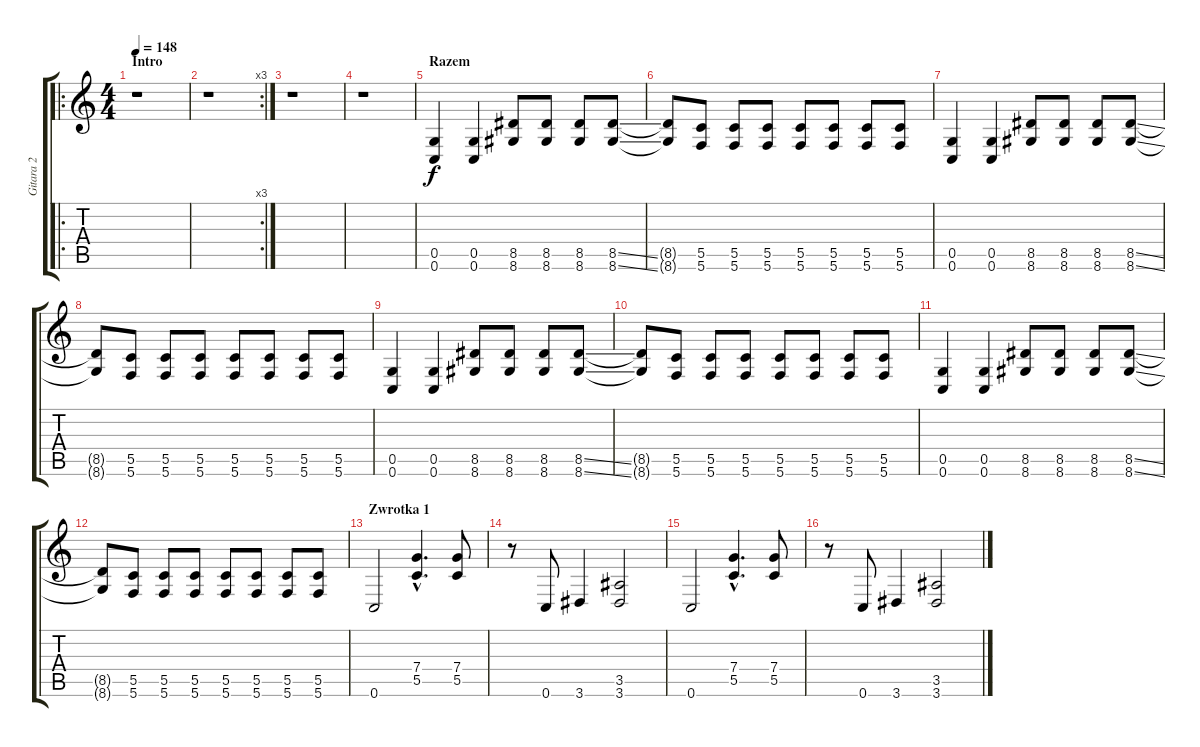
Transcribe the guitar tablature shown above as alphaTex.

\track ("Gitara 2" "Gitara 2") {instrument distortionguitar}
\staff {score tabs}
\tuning (D4 A3 F3 C3 G2 C2) {hide}
\ro
\ts (4 4)
\section ("" "Intro")
\tempo 148
\clef g2
\ks c
r.1{dy f instrument distortionguitar} |
\rc 3
r.1 |
r.1 |
r.1 |
\section ("" "Razem")
(0.5 0.6).4{volume 16 balance 2 instrument distortionguitar} (0.5 0.6).4 (8.5 8.6).8 (8.5 8.6).8 (8.5 8.6).8 (8.5{ss} 8.6{ss}).8 |
(8.5{t} 8.6{t}).8 (5.5 5.6).8 (5.5 5.6).8 (5.5 5.6).8 (5.5 5.6).8 (5.5 5.6).8 (5.5 5.6).8 (5.5 5.6).8 |
(0.5 0.6).4{volume 16 balance 2 instrument distortionguitar} (0.5 0.6).4 (8.5 8.6).8 (8.5 8.6).8 (8.5 8.6).8 (8.5{ss} 8.6{ss}).8 |
(8.5{t} 8.6{t}).8 (5.5 5.6).8 (5.5 5.6).8 (5.5 5.6).8 (5.5 5.6).8 (5.5 5.6).8 (5.5 5.6).8 (5.5 5.6).8 |
(0.5 0.6).4{volume 16 balance 2 instrument distortionguitar} (0.5 0.6).4 (8.5 8.6).8 (8.5 8.6).8 (8.5 8.6).8 (8.5{ss} 8.6{ss}).8 |
(8.5{t} 8.6{t}).8 (5.5 5.6).8 (5.5 5.6).8 (5.5 5.6).8 (5.5 5.6).8 (5.5 5.6).8 (5.5 5.6).8 (5.5 5.6).8 |
(0.5 0.6).4{volume 16 balance 2 instrument distortionguitar} (0.5 0.6).4 (8.5 8.6).8 (8.5 8.6).8 (8.5 8.6).8 (8.5{ss} 8.6{ss}).8 |
(8.5{t} 8.6{t}).8 (5.5 5.6).8 (5.5 5.6).8 (5.5 5.6).8 (5.5 5.6).8 (5.5 5.6).8 (5.5 5.6).8 (5.5 5.6).8 |
\section ("" "Zwrotka 1")
0.6.2{volume 13 instrument acousticguitarnylon} (7.4{hac} 5.5{hac}).4{d} (7.4 5.5).8 |
r.8 0.6.8 3.6.4 (3.5 3.6).2 |
0.6.2{volume 13 instrument acousticguitarnylon} (7.4{hac} 5.5{hac}).4{d} (7.4 5.5).8 |
r.8 0.6.8 3.6.4 (3.5 3.6).2
